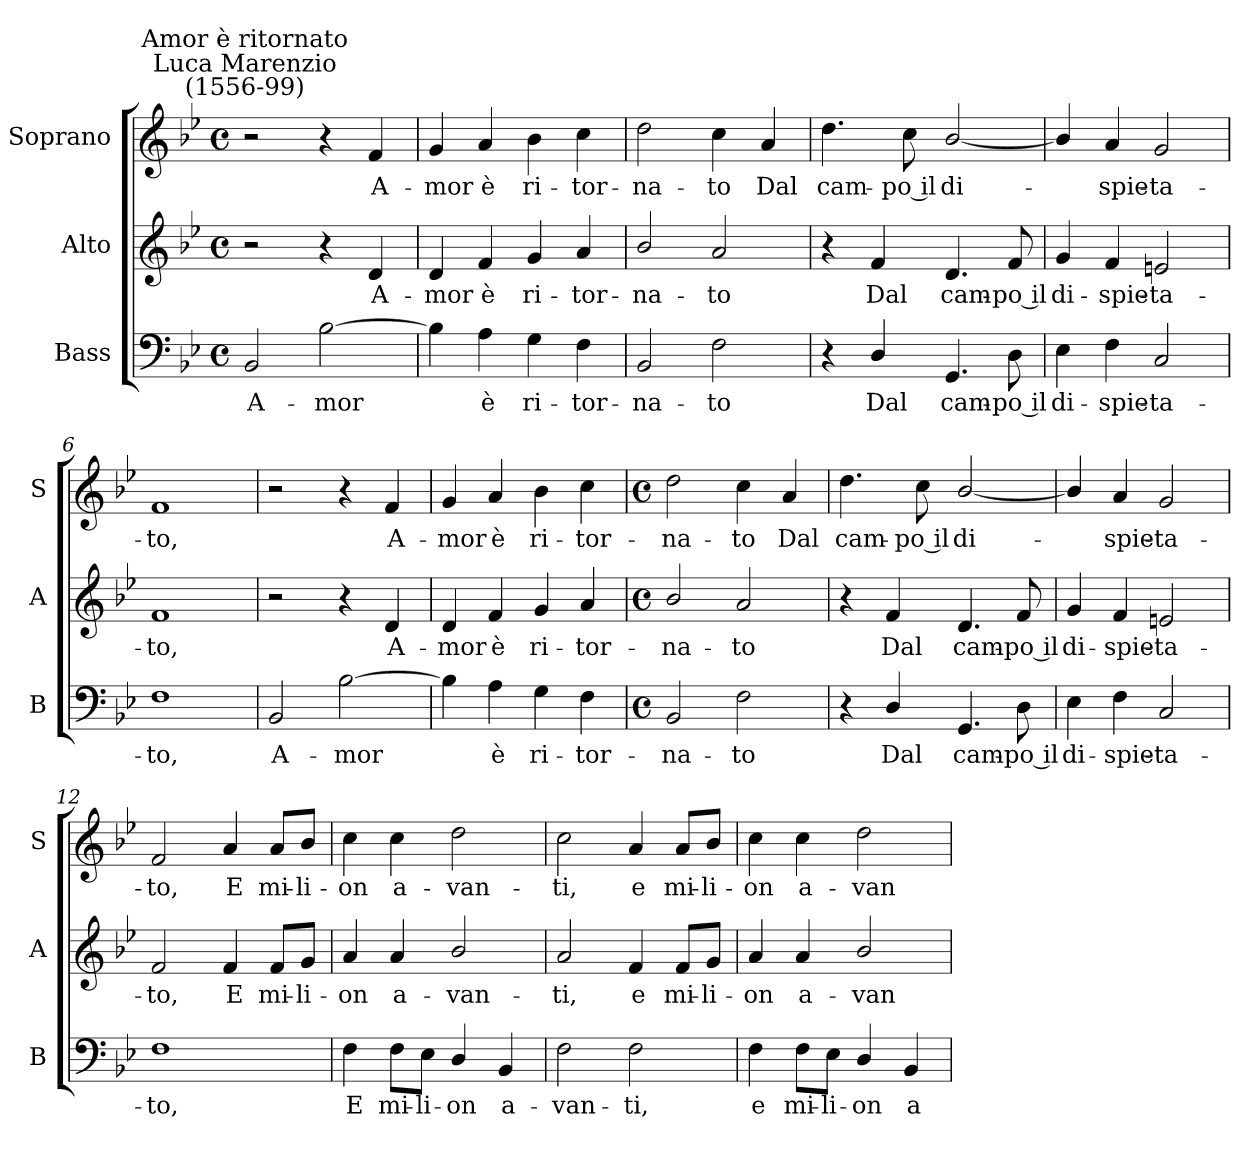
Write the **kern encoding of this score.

**kern	**text	**kern	**text	**kern	**text
*part3	*part3	*part2	*part2	*part1	*part1
*staff3	*staff3	*staff2	*staff2	*staff1	*staff1
*I"Bass	*	*I"Alto	*	*I"Soprano	*
*I'B	*	*I'A	*	*I'S	*
*clefF4	*	*clefG2	*	*clefG2	*
*k[b-e-]	*	*k[b-e-]	*	*k[b-e-]	*
*B-:	*	*B-:	*	*B-:	*
*M4/4	*	*M4/4	*	*M4/4	*
*met(c)	*	*met(c)	*	*met(c)	*
=1	=1	=1	=1	=1	=1
!	!	!	!	!LO:TX:a:cj:t=Luca Marenzio\n(1556-99)	!
!	!	!	!	!LO:TX:a:cj:t=Amor è ritornato	!
!	!LO:LY:b	!	!	!	!
2BB-	A-	2r	.	2r	.
!	!LO:LY:b	!	!	!	!
[2B-	-mor	4r	.	4r	.
!	!	!	!LO:LY:b	!	!LO:LY:b
.	.	4d	A-	4f	A-
=2	=2	=2	=2	=2	=2
!	!	!	!LO:LY:b	!	!LO:LY:b
4B-]	.	4d	-mor	4g	-mor
!	!LO:LY:b	!	!LO:LY:b	!	!LO:LY:b
4A	è	4f	è	4a	è
!	!LO:LY:b	!	!LO:LY:b	!	!LO:LY:b
4G	ri-	4g	ri-	4b-	ri-
!	!LO:LY:b	!	!LO:LY:b	!	!LO:LY:b
4F	-tor-	4a	-tor-	4cc	-tor-
=3	=3	=3	=3	=3	=3
!	!LO:LY:b	!	!LO:LY:b	!	!LO:LY:b
2BB-	-na-	2b-/	-na-	2dd	-na-
!	!LO:LY:b	!	!LO:LY:b	!	!LO:LY:b
2F	-to	2a	-to	4cc	-to
!	!	!	!	!	!LO:LY:b
.	.	.	.	4a	Dal
=4	=4	=4	=4	=4	=4
!	!	!	!	!	!LO:LY:b
4r	.	4r	.	4.dd	cam-
!	!LO:LY:b	!	!LO:LY:b	!	!
4D/	Dal	4f	Dal	.	.
!	!	!	!	!	!LO:LY:b
.	.	.	.	8cc	-po il
!	!LO:LY:b	!	!LO:LY:b	!	!LO:LY:b
4.GG	cam-	4.d	cam-	[2b-/	di-
!	!LO:LY:b	!	!LO:LY:b	!	!
8D	-po il	8f	-po il	.	.
=5	=5	=5	=5	=5	=5
!	!LO:LY:b	!	!LO:LY:b	!	!
4E-	di-	4g	di-	4b-/]	.
!	!LO:LY:b	!	!LO:LY:b	!	!LO:LY:b
4F	-spie-	4f	-spie-	4a	spie-
!	!LO:LY:b	!	!LO:LY:b	!	!LO:LY:b
2C	-ta-	2en	-ta-	2g	-ta-
=6	=6	=6	=6	=6	=6
!	!LO:LY:b	!	!LO:LY:b	!	!LO:LY:b
1F	-to,	1f	-to,	1f	-to,
=7	=7	=7	=7	=7	=7
!	!LO:LY:b	!	!	!	!
2BB-	A-	2r	.	2r	.
!	!LO:LY:b	!	!	!	!
[2B-	-mor	4r	.	4r	.
!	!	!	!LO:LY:b	!	!LO:LY:b
.	.	4d	A-	4f	A-
=8	=8	=8	=8	=8	=8
!	!	!	!LO:LY:b	!	!LO:LY:b
4B-]	.	4d	-mor	4g	-mor
!	!LO:LY:b	!	!LO:LY:b	!	!LO:LY:b
4A	è	4f	è	4a	è
!	!LO:LY:b	!	!LO:LY:b	!	!LO:LY:b
4G	ri-	4g	ri-	4b-	ri-
!	!LO:LY:b	!	!LO:LY:b	!	!LO:LY:b
4F	-tor-	4a	-tor-	4cc	-tor-
!!LO:LB:g=z
=9	=9	=9	=9	=9	=9
*M4/4	*	*M4/4	*	*M4/4	*
*met(c)	*	*met(c)	*	*met(c)	*
!	!LO:LY:b	!	!LO:LY:b	!	!LO:LY:b
2BB-	-na-	2b-/	-na-	2dd	-na-
!	!LO:LY:b	!	!LO:LY:b	!	!LO:LY:b
2F	-to	2a	-to	4cc	-to
!	!	!	!	!	!LO:LY:b
.	.	.	.	4a	Dal
=10	=10	=10	=10	=10	=10
!	!	!	!	!	!LO:LY:b
4r	.	4r	.	4.dd	cam-
!	!LO:LY:b	!	!LO:LY:b	!	!
4D/	Dal	4f	Dal	.	.
!	!	!	!	!	!LO:LY:b
.	.	.	.	8cc	-po il
!	!LO:LY:b	!	!LO:LY:b	!	!LO:LY:b
4.GG	cam-	4.d	cam-	[2b-/	di-
!	!LO:LY:b	!	!LO:LY:b	!	!
8D	-po il	8f	-po il	.	.
=11	=11	=11	=11	=11	=11
!	!LO:LY:b	!	!LO:LY:b	!	!
4E-	di-	4g	di-	4b-/]	.
!	!LO:LY:b	!	!LO:LY:b	!	!LO:LY:b
4F	-spie-	4f	-spie-	4a	spie-
!	!LO:LY:b	!	!LO:LY:b	!	!LO:LY:b
2C	-ta-	2en	-ta-	2g	-ta-
=12	=12	=12	=12	=12	=12
!	!LO:LY:b	!	!LO:LY:b	!	!LO:LY:b
1F	-to,	2f	-to,	2f	-to,
!	!	!	!LO:LY:b	!	!LO:LY:b
.	.	4f	E	4a	E
!	!	!	!LO:LY:b	!	!LO:LY:b
.	.	8f/L	mi-	8a/L	mi-
!	!	!	!LO:LY:b	!	!LO:LY:b
.	.	8g/J	-li-	8b-/J	-li-
=13	=13	=13	=13	=13	=13
!	!LO:LY:b	!	!LO:LY:b	!	!LO:LY:b
4F	E	4a	-on	4cc	-on
!	!LO:LY:b	!	!LO:LY:b	!	!LO:LY:b
8F\L	mi-	4a	a-	4cc	a-
!	!LO:LY:b	!	!	!	!
8E-\J	-li-	.	.	.	.
!	!LO:LY:b	!	!LO:LY:b	!	!LO:LY:b
4D/	-on	2b-/	-van-	2dd	-van-
!	!LO:LY:b	!	!	!	!
4BB-	a-	.	.	.	.
=14	=14	=14	=14	=14	=14
!	!LO:LY:b	!	!LO:LY:b	!	!LO:LY:b
2F	-van-	2a	-ti,	2cc	-ti,
!	!LO:LY:b	!	!LO:LY:b	!	!LO:LY:b
2F	-ti,	4f	e	4a	e
!	!	!	!LO:LY:b	!	!LO:LY:b
.	.	8f/L	mi-	8a/L	mi-
!	!	!	!LO:LY:b	!	!LO:LY:b
.	.	8g/J	-li-	8b-/J	-li-
=15	=15	=15	=15	=15	=15
!	!LO:LY:b	!	!LO:LY:b	!	!LO:LY:b
4F	e	4a	-on	4cc	-on
!	!LO:LY:b	!	!LO:LY:b	!	!LO:LY:b
8F\L	mi-	4a	a-	4cc	a-
!	!LO:LY:b	!	!	!	!
8E-\J	-li-	.	.	.	.
!	!LO:LY:b	!	!LO:LY:b	!	!LO:LY:b
4D/	-on	2b-/	-van-	2dd	-van-
!	!LO:LY:b	!	!	!	!
4BB-	a-	.	.	.	.
=	=	=	=	=	=
*-	*-	*-	*-	*-	*-
